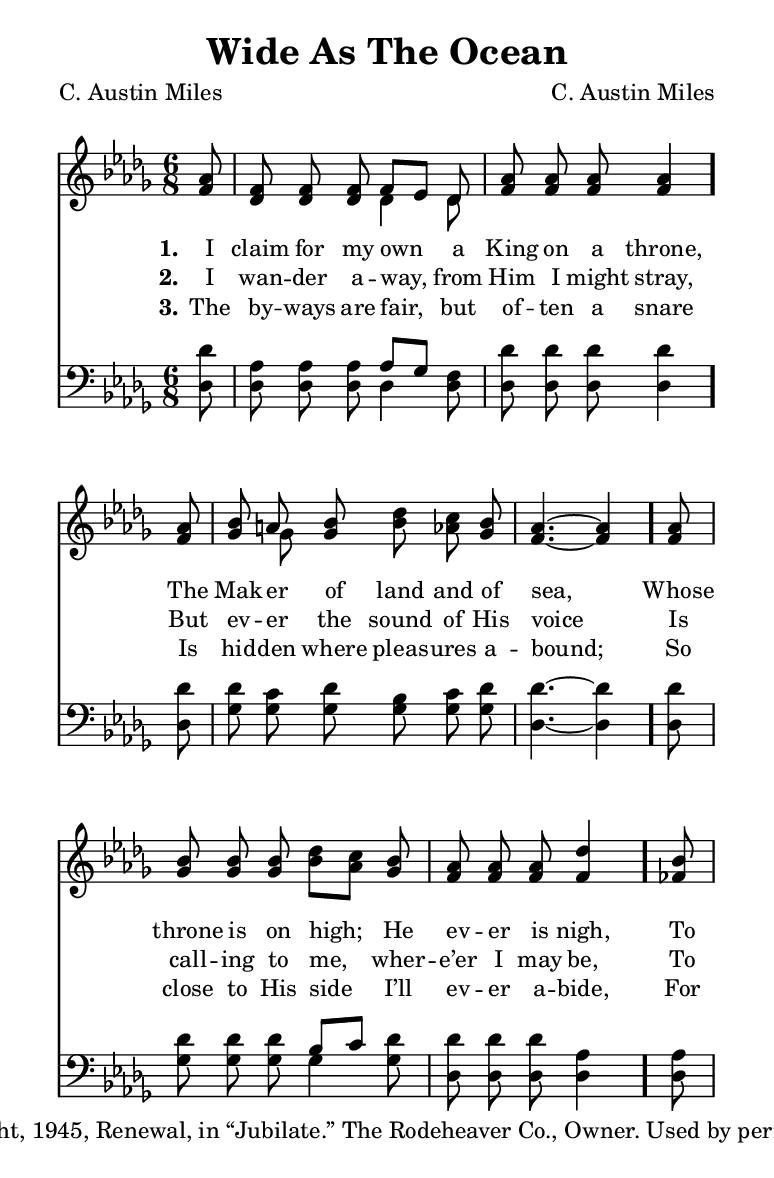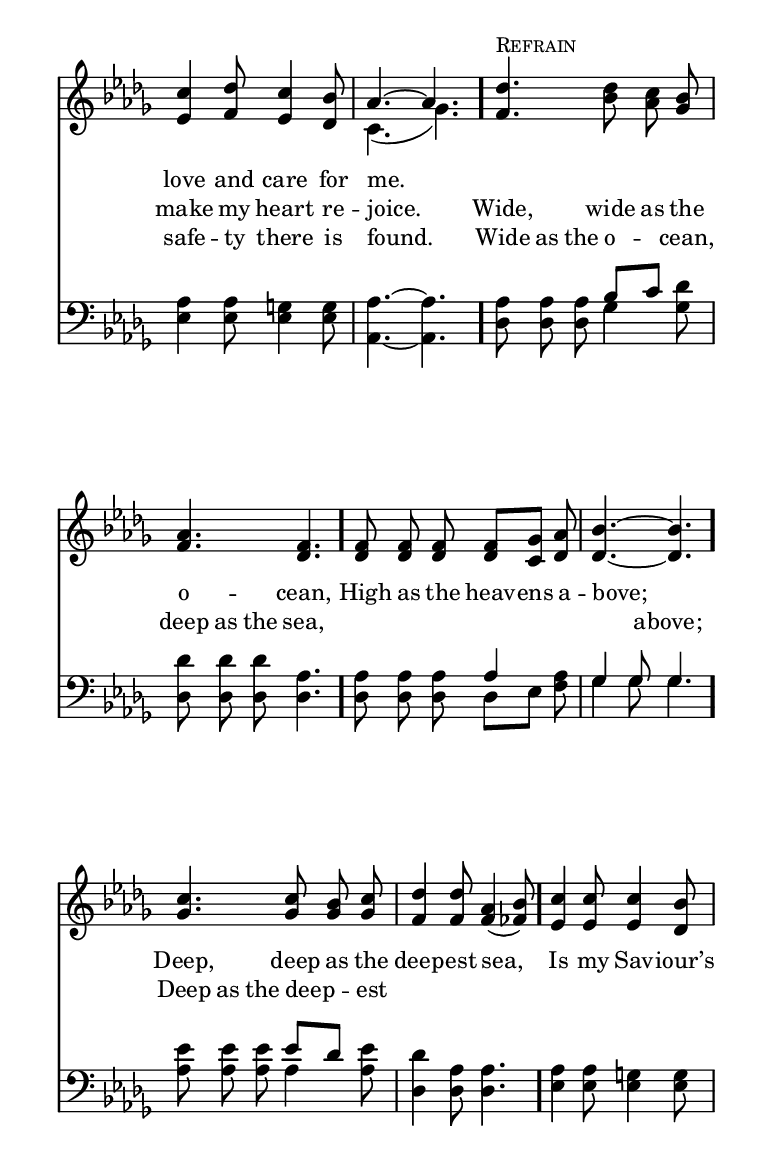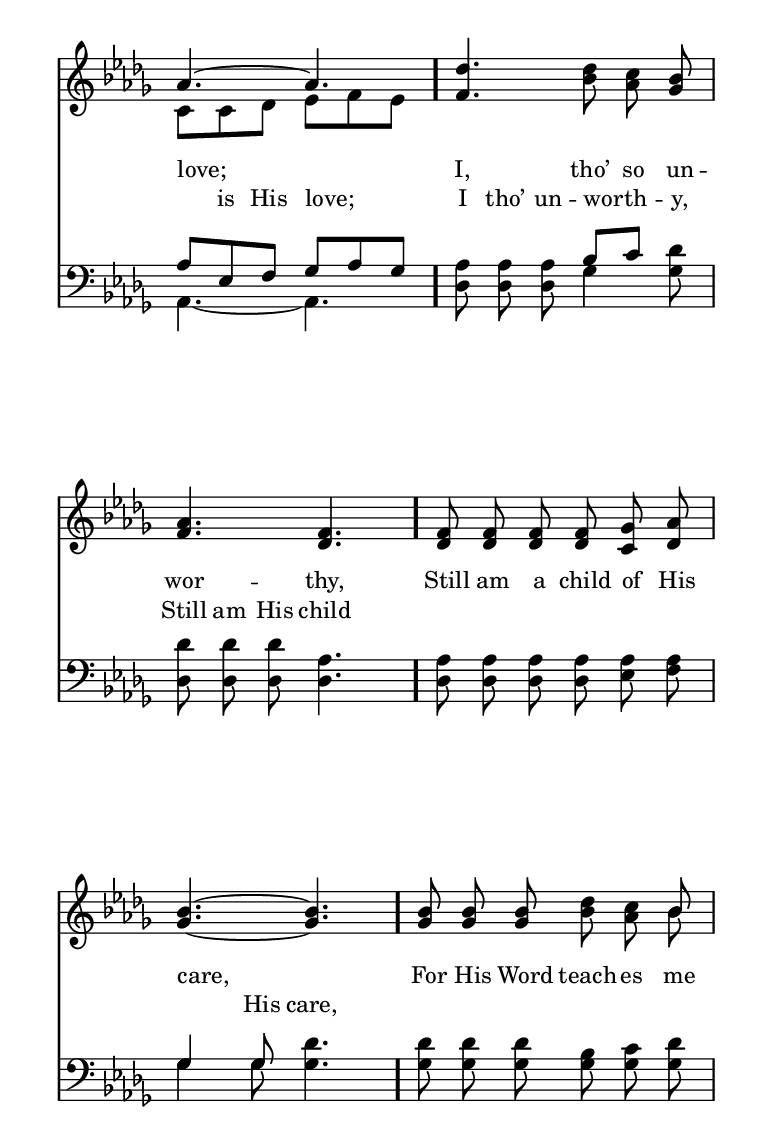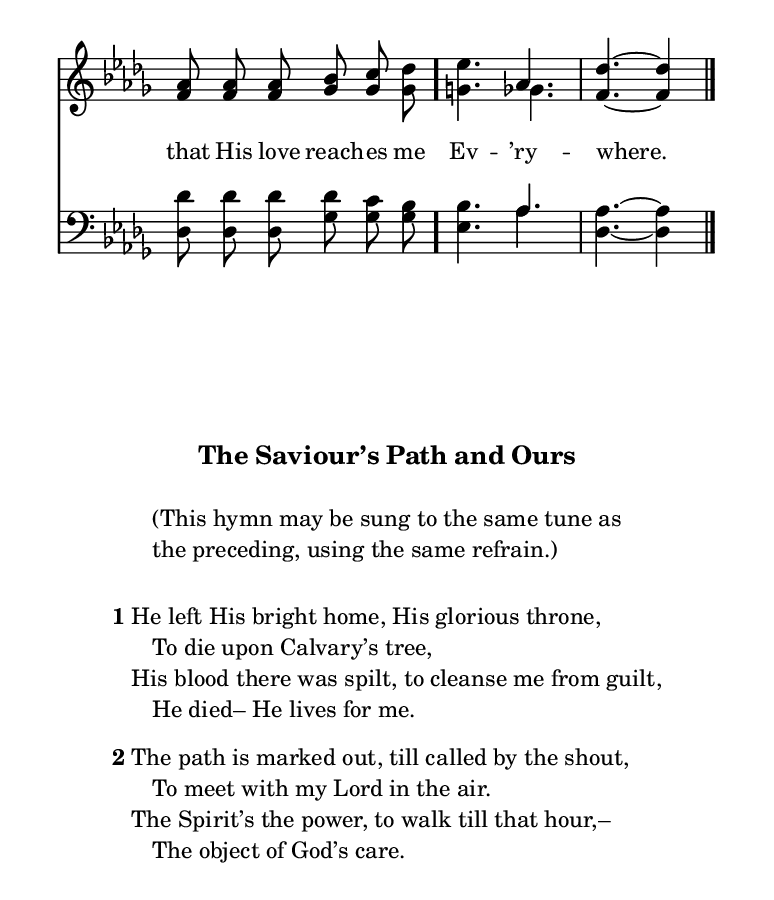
\include "common/global.ily"
\paper {
  \include "common/paper.ily"
  ragged-last-bottom = ##t
  page-count = #(cond (is-eogsized 2) (#t #f))
}

\header{
  hymnnumber = "369"
  title = "Wide As The Ocean"
  tunename = ""
  meter = ""
  poet = "C. Austin Miles"
  composer = "C. Austin Miles"
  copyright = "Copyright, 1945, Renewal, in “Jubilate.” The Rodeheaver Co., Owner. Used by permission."
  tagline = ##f
}

global = {
  \include "common/overrides.ily"
  \override Staff.TimeSignature.style = #'numbered
  \time 6/8
  \override Score.MetronomeMark.transparent = ##t % hide all fermata changes too
  \tempo 4=80
  \key des \major
  \partial 8
  \autoBeamOff
}

notesSoprano = {
\global
\relative c'' {

  aes8 | f f f f[ ees] des | aes' aes aes aes4
  aes8 | bes a bes des c bes | aes4. ~ aes4
  aes8 | bes bes bes des[ c] bes | aes aes aes des4
  bes8 | c4 des8 c4 bes8 | aes4. ~ aes4. |

  << s^\markup { \small \caps "Refrain" }
  { des4. des8 c bes | aes4. f4. } >>
  f8 f f f[ ges] aes | bes4. ~ bes4. |
  c4. c8 bes c | des4 des8 aes4( bes8) |
  c4 c8 c4 bes8 | aes4. ~ aes4. |
  des4. des8 c bes | aes4. f4.
  f8 f f f ges aes | bes4. ~ bes4. |
  bes8 bes bes des c bes | aes aes aes bes c des |
  ees4. aes,4. | des4. ~ des4

  \bar "|."

}
}

notesAlto = {
\global
\relative e' {

  f8 | des des des des4 des8 | f8 f f f4
  f8 | ges8 ges ges bes aes ges | f4. ~ f4
  f8 | ges ges ges bes[ aes] ges | f f f f4
  fes8 | ees4 f8 ees4 des8 | c4.( ges'4.) |

  f4. bes8 aes ges | f4. des4. |
  des8 des des des[ c] des | des4. ~ des4. |
  ges4. ges8 ges ges | f4 f8 f4( fes8) |
  ees4 ees8 ees4 des8 | c8 c des ees[ f ees] |
  f4. bes8 aes ges | f4. des4. |
  des8 des des des c des | ges4. ~ ges4. |
  ges8 ges ges bes aes bes | f f f ges ges ges |
  g4. ges4. | f4. ~ f4

}
}

notesTenor = {
\global
\relative a {

  des8 | aes aes aes aes[ ges] f | des' des des des4
  des8 | des c des bes c des | des4. ~ des4
  des8 | des des des bes[ c] des | des des des aes4
  aes8 | aes4 aes8 g4 g8 | aes4. ~ aes4. |

  aes8 aes aes bes[ c] des | des des des aes4. |
  aes8 aes aes aes4 aes8 | ges4 ges8 ges4. |
  ees'8 ees ees ees[ des] ees | des4 aes8 aes4. |
  aes4 aes8 g4 g8 | aes8 ees f ges[ aes ges] |
  aes8 aes aes bes[ c] des | des des des aes4. |
  aes8 aes aes aes aes aes | ges4 ges8 des'4. |
  des8 des des bes c des | des des des des c bes |
  bes4. aes4. | aes4. ~ aes4

}
}

notesBass = {
\global
\relative f {

  des8 des des des des4 des8 | des8 des des des4
  des8 | ges ges ges ges ges ges | des4. ~ des4
  des8 | ges ges ges ges4 ges8 | des8 des des des4
  des8 | ees4 ees8 ees4 ees8 | aes,4. ~ aes4. |

  des8 des des ges4 ges8 | des8 des des des4. |
  des8 des des des[ ees] f | ges4 ges8 ges4. |
  aes8 aes aes aes4 aes8 | des,4 des8 des4. |
  ees4 ees8 ees4 ees8 | aes,4. ~ aes4. |
  des8 des des ges4 ges8 | des8 des des des4. |
  des8 des des des ees f | ges4 ges8 ges4. |
  ges8 ges ges ges ges ges | des des des ges ges ges |
  ees4. aes4. | des,4. ~ des4

}
}

Refrain = \lyricmode {

\eogbreak
Wide, wide as the o -- cean, \bar "."
High as the { \mon } heav -- ens { \moff } a -- bove; \bar "."
Deep, deep as the deep -- est sea, \bar "."
Is my Sav -- iour’s love; \bar "."
I, tho’ so un -- wor -- thy, \bar "."
Still am a child of His care, \bar "."
For His Word teach -- es me that His love reach -- es me \bar "."
Ev -- ’ry -- where. \bar "."

}

wordsA = \lyricmode {
\set stanza = "1."

I claim for my own a King on a throne, \bar "."
The Mak -- er of land and of sea, \bar "."
Whose throne is on high; He ev -- er is nigh, \bar "."
To love and care for me. \bar "."

}

wordsB = \lyricmode {
\set stanza = "2."

I wan -- der a -- way, from Him I might stray,
But ev -- er the sound of His voice
Is call -- ing to me, wher -- e’er I may be,
To make my heart re -- joice.

\Refrain

}

wordsC = \lyricmode {
\set stanza = "3."

The by -- ways are fair, but of -- ten a snare
Is hid -- den where pleas -- ures a -- bound;
So close to His side I’ll ev -- er a -- bide,
For safe -- ty there is found.

}

underWords = \lyricmode {

\repeat unfold 34 \skip 4
Wide as the o -- cean, deep as the sea,

\repeat unfold 6 \skip 4
a -- bove;
Deep as the deep -- est

\repeat unfold 8 \skip 4
is His love;
I tho’ un -- worth -- y,
Still am His child

\repeat unfold 7 \skip 4
His care,

}

extraA = \markuplist {

\line { He left His bright home, His glorious throne, }
\line { { \hspace #2 } To die upon Calvary’s tree, }
\line { His blood there was spilt, to cleanse me from guilt, }
\line { { \hspace #2 } He died– He lives for me. }

}

extraB = \markuplist {

\line { The path is marked out, till called by the shout, }
\line { { \hspace #2 } To meet with my Lord in the air. }
\line { The Spirit’s the power, to walk till that hour,– }
\line { { \hspace #2 } The object of God’s care. }

}

\score {
  \context ChoirStaff <<
    \context Staff = upper <<
      \set ChoirStaff.systemStartDelimiter = #'SystemStartBar
      \set ChoirStaff.printPartCombineTexts = ##f
      \partcombine #'(2 . 9) \notesSoprano \notesAlto
      \context NullVoice = sopranos { \voiceOne << \notesSoprano >> }
      \context NullVoice = altos { \voiceTwo << \notesAlto >> }
      \context Lyrics = one   \lyricsto sopranos \wordsA
      \context Lyrics = two   \lyricsto sopranos \wordsB
      \context Lyrics = three \lyricsto sopranos \wordsC
    >>
    \context Staff = men <<
      \clef bass
      \set ChoirStaff.printPartCombineTexts = ##f
      \partcombine #'(2 . 9) \notesTenor \notesBass
      \context NullVoice = tenors { \voiceOne << \notesTenor >> }
      \context NullVoice = basses { \voiceTwo << \notesBass >> }
      \context Lyrics = three \with { alignAboveContext = men } \lyricsto tenors \underWords
    >>
  >>
  \layout {
    \include "common/layout.ily"
  }
  \midi{
    \include "common/midi.ily"
  }
}

\noPageBreak

headA = \markuplist {
\line { \bold \larger { The Saviour’s Path and Ours } }
}

headB = \markuplist {
\line { (This hymn may be sung to the same tune as }
\line { the preceding, using the same refrain.) }
}

\markup { \fill-line { \center-column {
  \line{ \column { \headA } } \combine \null \vspace #0.4
  \line{ \column { \headB } } \combine \null \vspace #1
  \column {
    \line{ \bold 1 \column { \extraA } } \combine \null \vspace #0.5
    \line{ \bold 2 \column { \extraB } } \combine \null \vspace #0.5
  }
} } }

\version "2.19.49"  % necessary for upgrading to future LilyPond versions.

% vi:set et ts=2 sw=2 ai nocindent syntax=lilypond:
